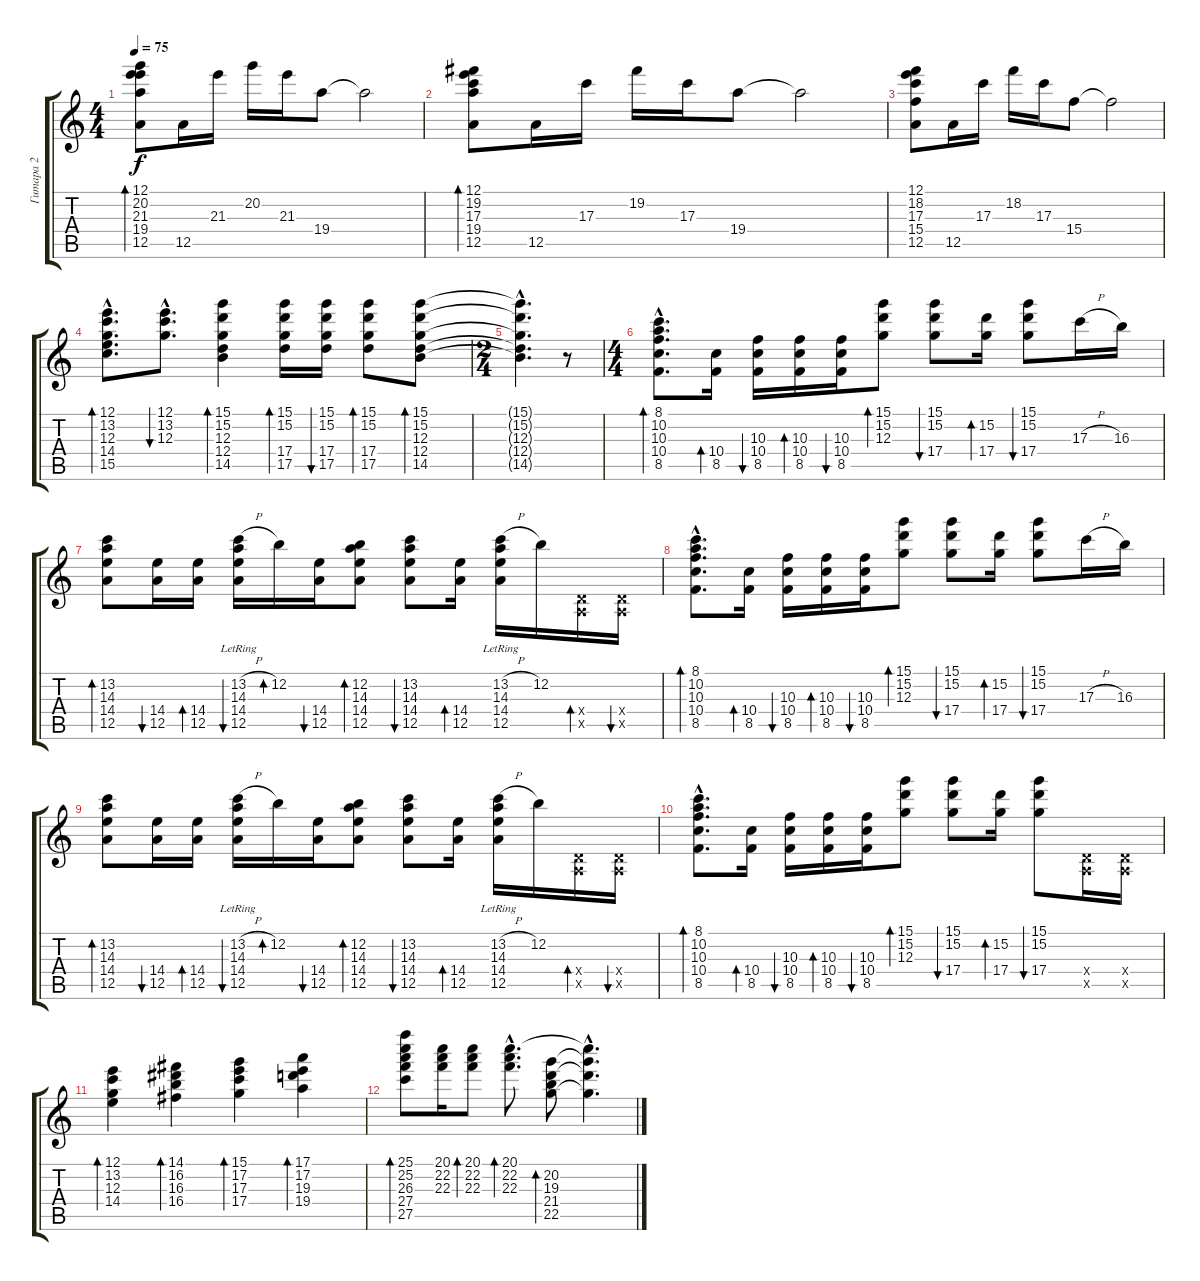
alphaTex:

\track ("Гитара 2" "Гитара 2") {instrument acousticguitarsteel}
\staff {score tabs}
\tuning (E4 B3 G3 D3 A2 E2) {hide}
\ts (4 4)
\tempo 75
\clef g2
\ks c
(12.1 20.2 21.3 19.4 12.5).8{bd 60 dy f} 12.5.16 21.3.16 20.2.16 21.3.16 19.4.8 19.4{t}.2 |
(12.1 19.2 17.3 19.4 12.5).8{bd 60} 12.5.16 17.3.16 19.2.16 17.3.16 19.4.8 19.4{t}.2 |
(12.1 18.2 17.3 15.4 12.5).8 12.5.16 17.3.16 18.2.16 17.3.16 15.4.8 15.4{t}.2 |
(12.1{hac} 13.2{hac} 12.3{hac} 14.4{hac} 15.5{hac}).8{d bd 60} (12.1{hac} 13.2{hac} 12.3{hac}).8{d bu 60} (15.1 15.2 12.3 12.4 14.5).4{bd 60} (15.1 15.2 17.4 17.5).16{bd 60} (15.1 15.2 17.4 17.5).16{bu 60} (15.1 15.2 17.4 17.5).8{bd 60} (15.1 15.2 12.3 12.4 14.5).8{bd 60} |
\ts (2 4)
(15.1{hac t} 15.2{hac t} 12.3{hac t} 12.4{hac t} 14.5{hac t}).4{d} r.8 |
\ts (4 4)
(8.1{hac} 10.2{hac} 10.3{hac} 10.4{hac} 8.5{hac}).8{d bd 60} (10.4 8.5).16{bd 60} (10.3 10.4 8.5).16{bu 60} (10.3 10.4 8.5).16{bd 60} (10.3 10.4 8.5).16{bu 60} (15.1 15.2 12.3).8{bd 60} (15.1 15.2 17.4).8{bu 60} (15.2 17.4).16{bd 60} (15.1 15.2 17.4).8{bu 60} 17.3{h}.16 16.3.16 |
(13.2 14.3 14.4 12.5).8{bd 60} (14.4 12.5).16{bu 60} (14.4 12.5).16{bd 60} (13.2{h} 14.3{lr} 14.4{lr} 12.5{lr}).16{bu 60} 12.2.16{bd 60} (14.4 12.5).16{bu 60} (12.2 14.3 14.4 12.5).8{bd 60} (13.2 14.3 14.4 12.5).8{bu 60} (14.4 12.5).16{bd 60} (13.2{h} 14.3{lr} 14.4{lr} 12.5{lr}).16 12.2.16 (0.4{x} 0.5{x}).16{bd 60} (0.4{x} 0.5{x}).16{bu 60} |
(8.1{hac} 10.2{hac} 10.3{hac} 10.4{hac} 8.5{hac}).8{d bd 60} (10.4 8.5).16{bd 60} (10.3 10.4 8.5).16{bu 60} (10.3 10.4 8.5).16{bd 60} (10.3 10.4 8.5).16{bu 60} (15.1 15.2 12.3).8{bd 60} (15.1 15.2 17.4).8{bu 60} (15.2 17.4).16{bd 60} (15.1 15.2 17.4).8{bu 60} 17.3{h}.16 16.3.16 |
(13.2 14.3 14.4 12.5).8{bd 60} (14.4 12.5).16{bu 60} (14.4 12.5).16{bd 60} (13.2{h} 14.3{lr} 14.4{lr} 12.5{lr}).16{bu 60} 12.2.16{bd 60} (14.4 12.5).16{bu 60} (12.2 14.3 14.4 12.5).8{bd 60} (13.2 14.3 14.4 12.5).8{bu 60} (14.4 12.5).16{bd 60} (13.2{h} 14.3{lr} 14.4{lr} 12.5{lr}).16 12.2.16 (0.4{x} 0.5{x}).16{bd 60} (0.4{x} 0.5{x}).16{bu 60} |
(8.1{hac} 10.2{hac} 10.3{hac} 10.4{hac} 8.5{hac}).8{d bd 60} (10.4 8.5).16{bd 60} (10.3 10.4 8.5).16{bu 60} (10.3 10.4 8.5).16{bd 60} (10.3 10.4 8.5).16{bu 60} (15.1 15.2 12.3).8{bd 60} (15.1 15.2 17.4).8{bu 60} (15.2 17.4).16{bd 60} (15.1 15.2 17.4).8{bu 60} (0.4{x} 0.5{x}).16 (0.4{x} 0.5{x}).16 |
(12.1 13.2 12.3 14.4).4{bd 240} (14.1 16.2 16.3 16.4).4{bd 240} (15.1 17.2 17.3 17.4).4{bd 240} (17.1 17.2 19.3 19.4).4{bd 240} |
(25.1 25.2 26.3 27.4 27.5).8{bd 120} (20.1 22.2 22.3).16 (20.1 22.2 22.3).8{bd 120} (20.1{hac} 22.2{hac} 22.3{hac}).8{d bd 120} (20.2 19.3 21.4 22.5).8{bd 120} (20.1{hac t} 20.2{hac t} 19.3{hac t} 22.5{hac t}).4{d}
